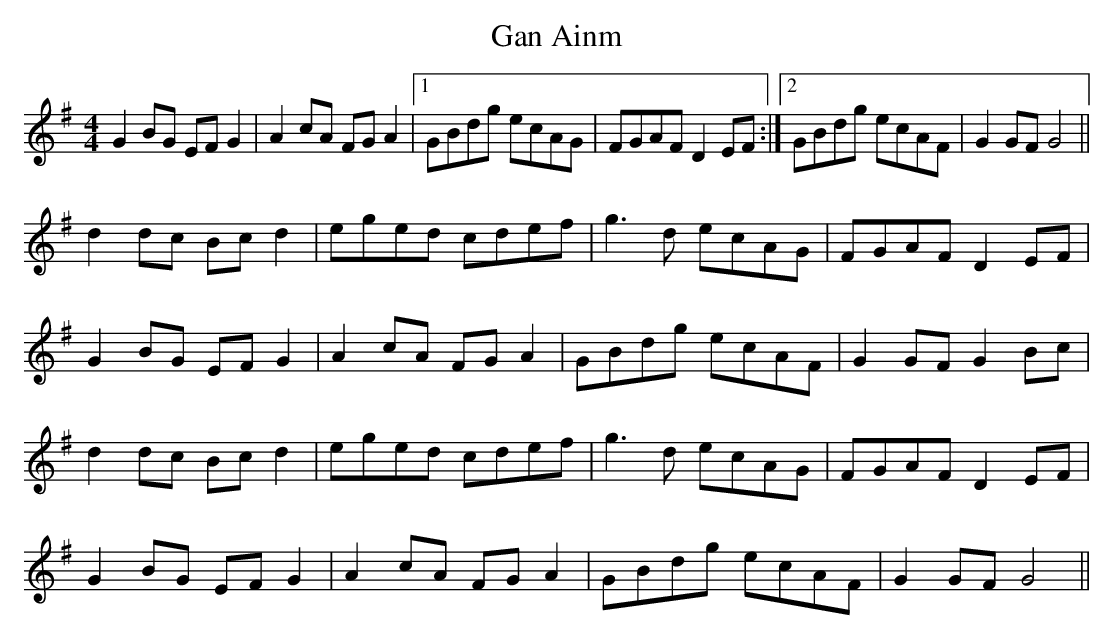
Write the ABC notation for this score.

X:1
T:Gan Ainm
M:4/4
L:1/8
K:G
G2BG EFG2|A2cA FGA2|[1 GBdg ecAG|FGAF D2EF:|[2 GBdg ecAF|G2GF G4||!
d2dc Bcd2|eged cdef|g3d ecAG|FGAF D2EF|!
G2BG EFG2|A2cA FGA2|GBdg ecAF|G2GF G2Bc|!
d2dc Bcd2|eged cdef|g3d ecAG|FGAF D2EF|!
G2BG EFG2|A2cA FGA2|GBdg ecAF|G2GF G4||!
